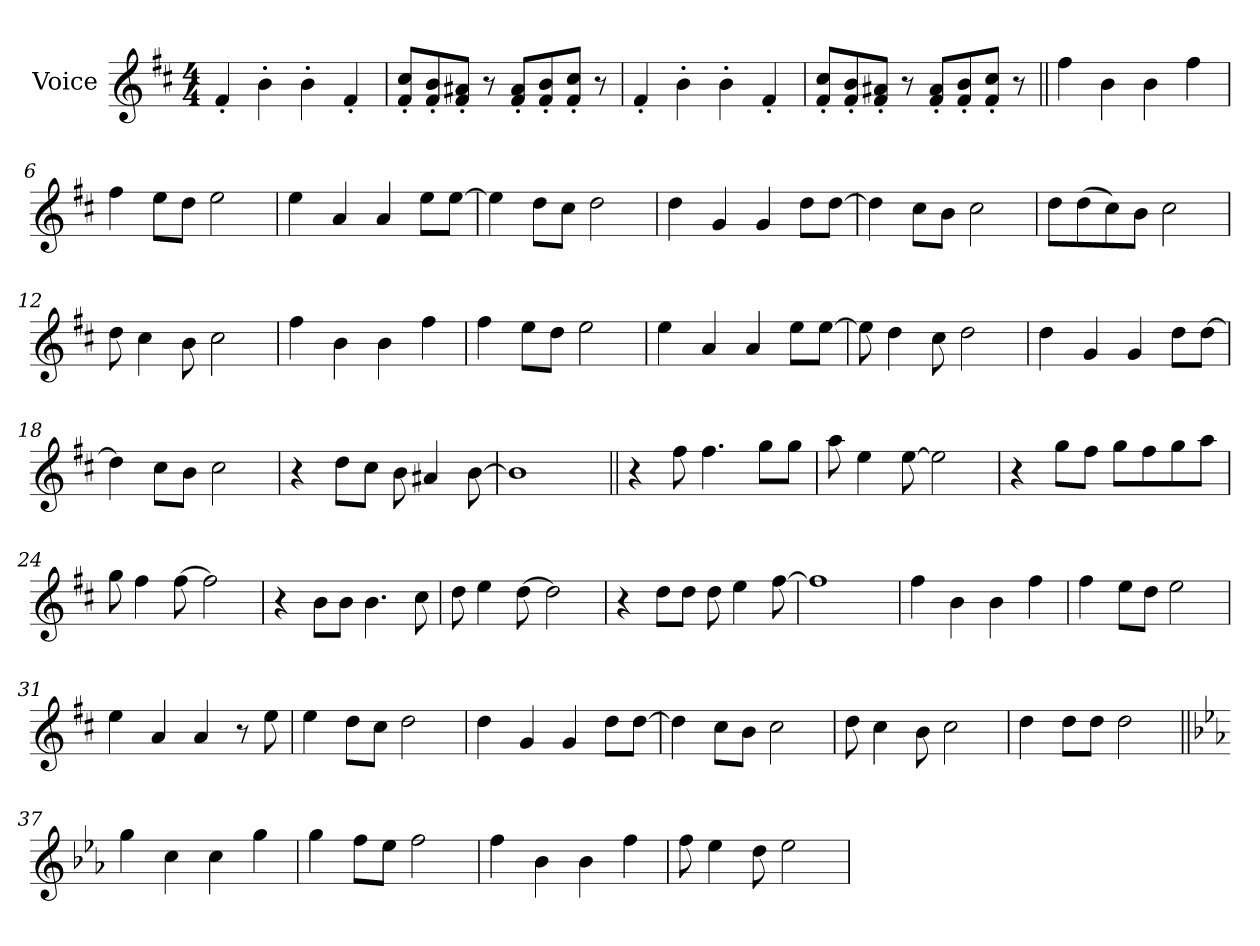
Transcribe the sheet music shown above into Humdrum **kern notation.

**kern
*part1
*staff1
*I"Voice
*I'Vc.
*clefG2
*k[f#c#]
*M4/4
*MM150
=1
4f#'!
4b'!
4b'!
4f#'!
=2
8f#!' 8cc#!'L
8f#!' 8b!'
8f#!' 8a#X!'J
8r
8f#!' 8a#!'L
8f#!' 8b!'
8f#!' 8cc#!'J
8r
=3
4f#'!
4b'!
4b'!
4f#'!
=4
8f#!' 8cc#!'L
8f#!' 8b!'
8f#!' 8a#X!'J
8r
8f#!' 8a#!'L
8f#!' 8b!'
8f#!' 8cc#!'J
8r
=5||
4ff#
4b
4b
4ff#
=6
4ff#
8eeL
8ddJ
2ee
=7
4ee
4a
4a
8eeL
[8eeJ
=8
4ee]
8ddL
8cc#J
2dd
=9
4dd
4g
4g
8ddL
[8ddJ
=10
4dd]
8cc#L
8bJ
2cc#
=11
8ddL
(>8dd
8cc#)
8bJ
2cc#
=12
8dd
4cc#
8b
2cc#
=13
4ff#
4b
4b
4ff#
=14
4ff#
8eeL
8ddJ
2ee
=15
4ee
4a
4a
8eeL
[8eeJ
=16
8ee]
4dd
8cc#
2dd
=17
4dd
4g
4g
8ddL
[8ddJ
=18
4dd]
8cc#L
8bJ
2cc#
=19
4r
8ddL
8cc#J
8b
4a#X
[8b
=20
1b]
=21||
4r
8ff#
4.ff#
8ggL
8ggJ
=22
8aa
4ee
[8ee
2ee]
=23
4r
8ggL
8ff#J
8ggL
8ff#
8gg
8aaJ
=24
8gg
4ff#
[8ff#
2ff#]
=25
4r
8bL
8bJ
4.b
8cc#
=26
8dd
4ee
[8dd
2dd]
=27
4r
8ddL
8ddJ
8dd
4ee
[8ff#
=28
1ff#]
=29
4ff#
4b
4b
4ff#
=30
4ff#
8eeL
8ddJ
2ee
=31
4ee
4a
4a
8r
8ee
=32
4ee
8ddL
8cc#J
2dd
=33
4dd
4g
4g
8ddL
[8ddJ
=34
4dd]
8cc#L
8bJ
2cc#
=35
8dd
4cc#
8b
2cc#
=36
4dd
8ddL
8ddJ
2dd
=37||
*k[b-e-a-]
4gg
4cc
4cc
4gg
=38
4gg
8ffL
8ee-J
2ff
=39
4ff
4b-
4b-
4ff
=40
8ff
4ee-
8dd
2ee-
=
*-
